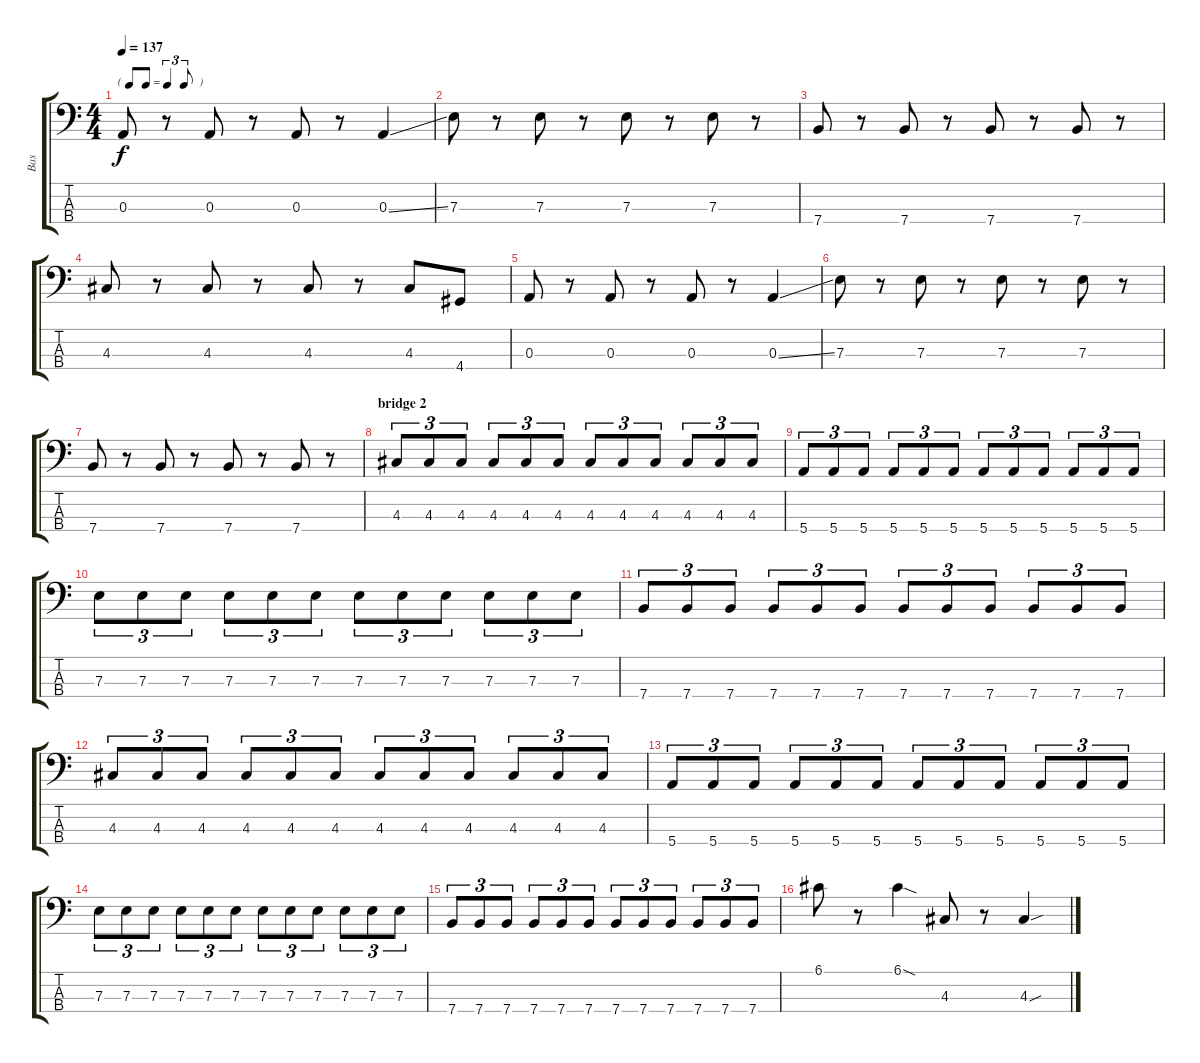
\track ("Bas" "Bas") {instrument electricbassfinger}
\staff {score tabs}
\tuning (G2 D2 A1 E1) {hide}
\ts (4 4)
\tf triplet8th
\tempo 137
\clef f4
\ks c
0.3.8{dy f} r.8 0.3.8 r.8 0.3.8 r.8 0.3{ss}.4 |
7.3.8 r.8 7.3.8 r.8 7.3.8 r.8 7.3.8 r.8 |
7.4.8 r.8 7.4.8 r.8 7.4.8 r.8 7.4.8 r.8 |
4.3.8 r.8 4.3.8 r.8 4.3.8 r.8 4.3.8 4.4.8 |
0.3.8 r.8 0.3.8 r.8 0.3.8 r.8 0.3{ss}.4 |
7.3.8 r.8 7.3.8 r.8 7.3.8 r.8 7.3.8 r.8 |
7.4.8 r.8 7.4.8 r.8 7.4.8 r.8 7.4.8 r.8 |
\section ("" "bridge 2")
4.3.8{tu (3 2)} 4.3.8{tu (3 2)} 4.3.8{tu (3 2)} 4.3.8{tu (3 2)} 4.3.8{tu (3 2)} 4.3.8{tu (3 2)} 4.3.8{tu (3 2)} 4.3.8{tu (3 2)} 4.3.8{tu (3 2)} 4.3.8{tu (3 2)} 4.3.8{tu (3 2)} 4.3.8{tu (3 2)} |
5.4.8{tu (3 2)} 5.4.8{tu (3 2)} 5.4.8{tu (3 2)} 5.4.8{tu (3 2)} 5.4.8{tu (3 2)} 5.4.8{tu (3 2)} 5.4.8{tu (3 2)} 5.4.8{tu (3 2)} 5.4.8{tu (3 2)} 5.4.8{tu (3 2)} 5.4.8{tu (3 2)} 5.4.8{tu (3 2)} |
7.3.8{tu (3 2)} 7.3.8{tu (3 2)} 7.3.8{tu (3 2)} 7.3.8{tu (3 2)} 7.3.8{tu (3 2)} 7.3.8{tu (3 2)} 7.3.8{tu (3 2)} 7.3.8{tu (3 2)} 7.3.8{tu (3 2)} 7.3.8{tu (3 2)} 7.3.8{tu (3 2)} 7.3.8{tu (3 2)} |
7.4.8{tu (3 2)} 7.4.8{tu (3 2)} 7.4.8{tu (3 2)} 7.4.8{tu (3 2)} 7.4.8{tu (3 2)} 7.4.8{tu (3 2)} 7.4.8{tu (3 2)} 7.4.8{tu (3 2)} 7.4.8{tu (3 2)} 7.4.8{tu (3 2)} 7.4.8{tu (3 2)} 7.4.8{tu (3 2)} |
4.3.8{tu (3 2)} 4.3.8{tu (3 2)} 4.3.8{tu (3 2)} 4.3.8{tu (3 2)} 4.3.8{tu (3 2)} 4.3.8{tu (3 2)} 4.3.8{tu (3 2)} 4.3.8{tu (3 2)} 4.3.8{tu (3 2)} 4.3.8{tu (3 2)} 4.3.8{tu (3 2)} 4.3.8{tu (3 2)} |
5.4.8{tu (3 2)} 5.4.8{tu (3 2)} 5.4.8{tu (3 2)} 5.4.8{tu (3 2)} 5.4.8{tu (3 2)} 5.4.8{tu (3 2)} 5.4.8{tu (3 2)} 5.4.8{tu (3 2)} 5.4.8{tu (3 2)} 5.4.8{tu (3 2)} 5.4.8{tu (3 2)} 5.4.8{tu (3 2)} |
7.3.8{tu (3 2)} 7.3.8{tu (3 2)} 7.3.8{tu (3 2)} 7.3.8{tu (3 2)} 7.3.8{tu (3 2)} 7.3.8{tu (3 2)} 7.3.8{tu (3 2)} 7.3.8{tu (3 2)} 7.3.8{tu (3 2)} 7.3.8{tu (3 2)} 7.3.8{tu (3 2)} 7.3.8{tu (3 2)} |
7.4.8{tu (3 2)} 7.4.8{tu (3 2)} 7.4.8{tu (3 2)} 7.4.8{tu (3 2)} 7.4.8{tu (3 2)} 7.4.8{tu (3 2)} 7.4.8{tu (3 2)} 7.4.8{tu (3 2)} 7.4.8{tu (3 2)} 7.4.8{tu (3 2)} 7.4.8{tu (3 2)} 7.4.8{tu (3 2)} |
6.1.8 r.8 6.1{sod}.4 4.3.8 r.8 4.3{sou}.4
